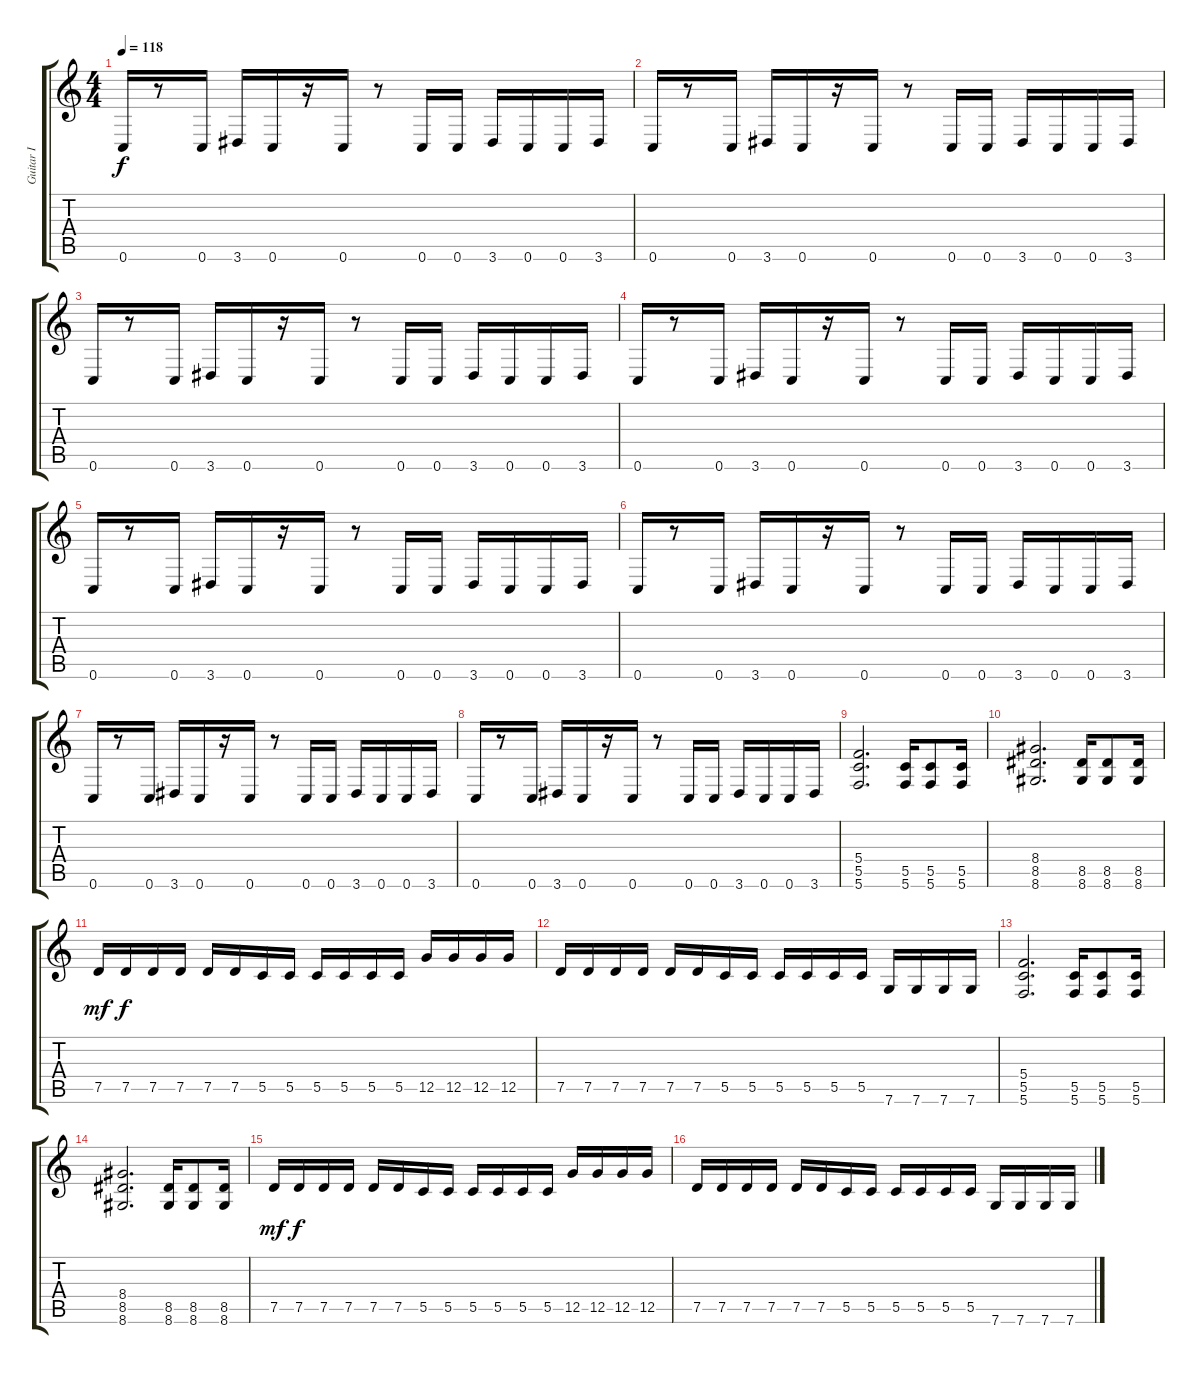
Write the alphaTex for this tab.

\track ("Guitar I" "Guitar I") {instrument electricguitarjazz}
\staff {score tabs}
\tuning (D4 A3 F3 C3 G2 C2) {hide}
\ts (4 4)
\tempo 118
\clef g2
\ks c
0.6.16{dy f} r.8 0.6.16 3.6.16 0.6.16 r.16 0.6.16 r.8 0.6.16 0.6.16 3.6.16 0.6.16 0.6.16 3.6.16 |
0.6.16 r.8 0.6.16 3.6.16 0.6.16 r.16 0.6.16 r.8 0.6.16 0.6.16 3.6.16 0.6.16 0.6.16 3.6.16 |
0.6.16 r.8 0.6.16 3.6.16 0.6.16 r.16 0.6.16 r.8 0.6.16 0.6.16 3.6.16 0.6.16 0.6.16 3.6.16 |
0.6.16 r.8 0.6.16 3.6.16 0.6.16 r.16 0.6.16 r.8 0.6.16 0.6.16 3.6.16 0.6.16 0.6.16 3.6.16 |
0.6.16 r.8 0.6.16 3.6.16 0.6.16 r.16 0.6.16 r.8 0.6.16 0.6.16 3.6.16 0.6.16 0.6.16 3.6.16 |
0.6.16 r.8 0.6.16 3.6.16 0.6.16 r.16 0.6.16 r.8 0.6.16 0.6.16 3.6.16 0.6.16 0.6.16 3.6.16 |
0.6.16 r.8 0.6.16 3.6.16 0.6.16 r.16 0.6.16 r.8 0.6.16 0.6.16 3.6.16 0.6.16 0.6.16 3.6.16 |
0.6.16 r.8 0.6.16 3.6.16 0.6.16 r.16 0.6.16 r.8 0.6.16 0.6.16 3.6.16 0.6.16 0.6.16 3.6.16 |
(5.4 5.5 5.6).2{d volume 14 balance 14 instrument distortionguitar} (5.5 5.6).16 (5.5 5.6).8 (5.5 5.6).16 |
(8.4 8.5 8.6).2{d} (8.5 8.6).16 (8.5 8.6).8 (8.5 8.6).16 |
7.5.16{dy mf} 7.5.16{dy f} 7.5.16 7.5.16 7.5.16 7.5.16 5.5.16 5.5.16 5.5.16 5.5.16 5.5.16 5.5.16 12.5.16 12.5.16 12.5.16 12.5.16 |
7.5.16 7.5.16 7.5.16 7.5.16 7.5.16 7.5.16 5.5.16 5.5.16 5.5.16 5.5.16 5.5.16 5.5.16 7.6.16 7.6.16 7.6.16 7.6.16 |
(5.4 5.5 5.6).2{d} (5.5 5.6).16 (5.5 5.6).8 (5.5 5.6).16 |
(8.4 8.5 8.6).2{d} (8.5 8.6).16 (8.5 8.6).8 (8.5 8.6).16 |
7.5.16{dy mf} 7.5.16{dy f} 7.5.16 7.5.16 7.5.16 7.5.16 5.5.16 5.5.16 5.5.16 5.5.16 5.5.16 5.5.16 12.5.16 12.5.16 12.5.16 12.5.16 |
7.5.16 7.5.16 7.5.16 7.5.16 7.5.16 7.5.16 5.5.16 5.5.16 5.5.16 5.5.16 5.5.16 5.5.16 7.6.16 7.6.16 7.6.16 7.6.16
